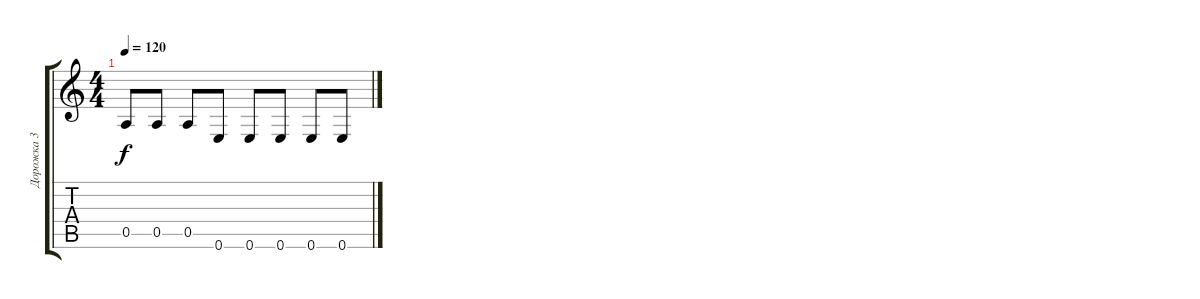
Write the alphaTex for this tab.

\track ("Дорожка 3" "Дорожка 3") {instrument contrabass}
\staff {score tabs}
\tuning (E4 B3 G3 D3 A2 E2) {hide}
\ts (4 4)
\tempo 120
\clef g2
\ks c
0.5.8{dy f} 0.5.8 0.5.8 0.6.8 0.6.8 0.6.8 0.6.8 0.6.8
